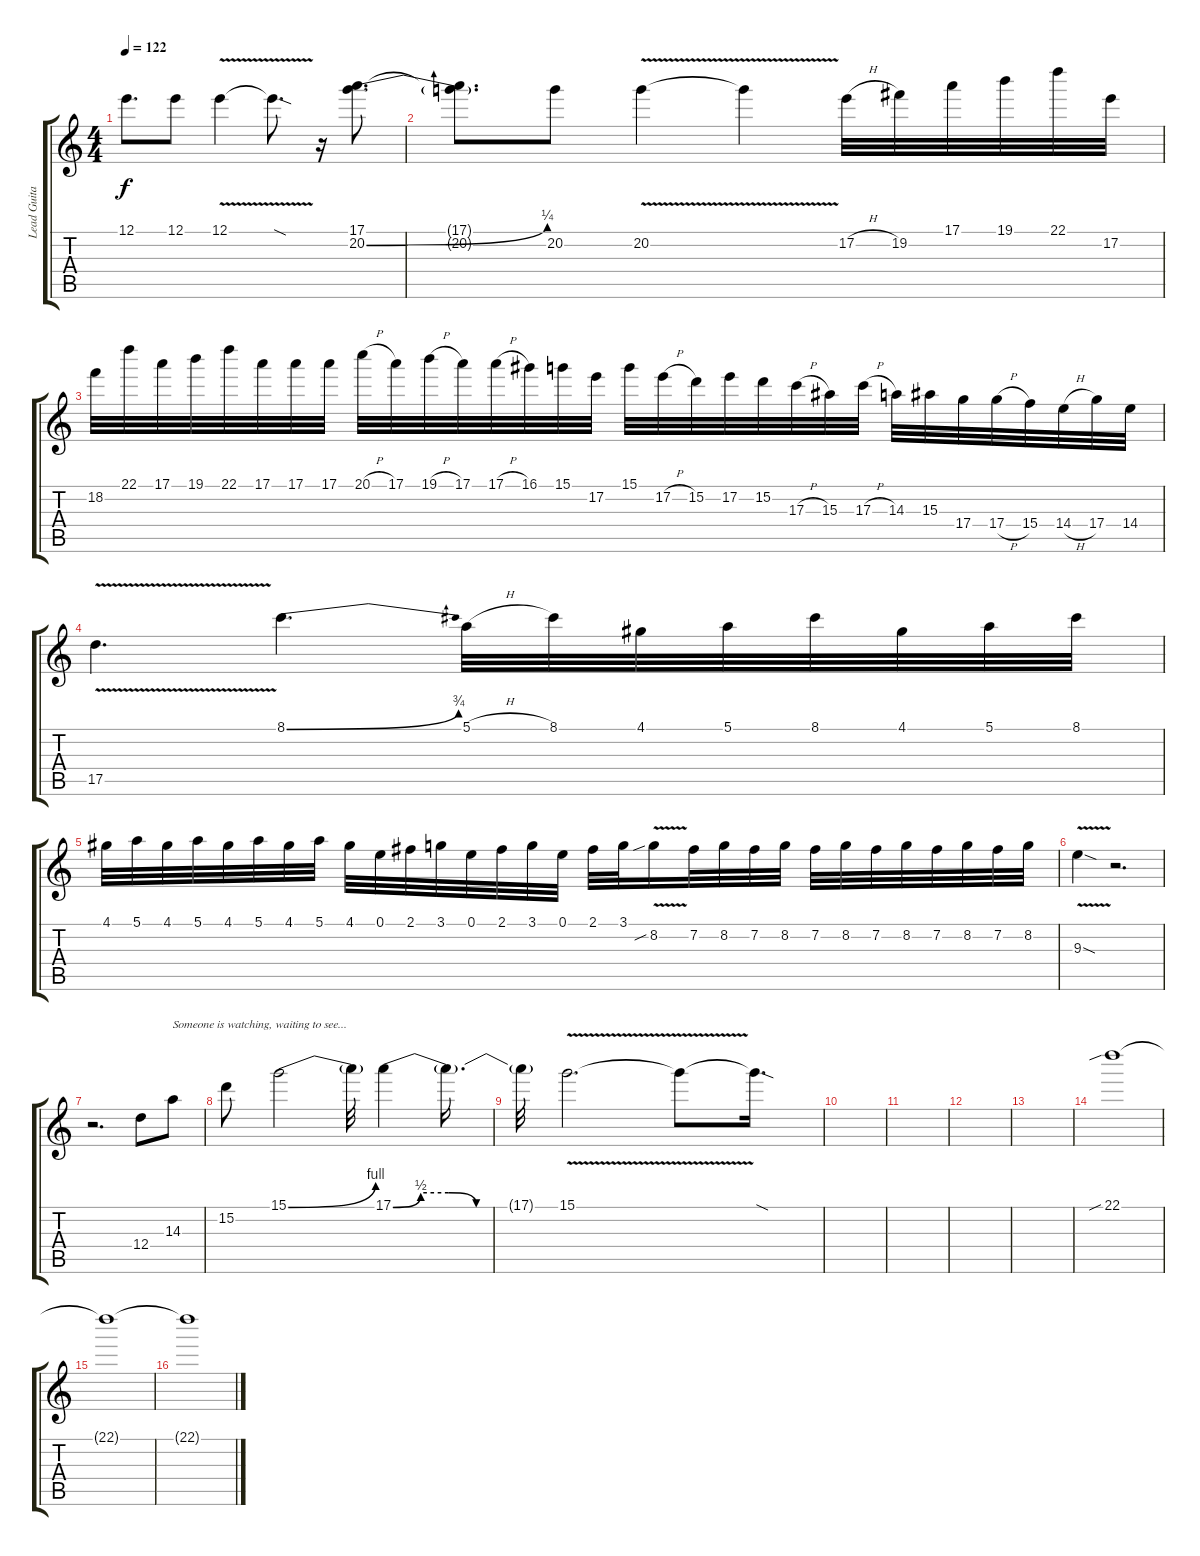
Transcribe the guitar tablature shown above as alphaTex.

\track ("Lead Guitar" "Lead Guita") {instrument overdrivenguitar}
\staff {score tabs}
\tuning (E4 B3 G3 D3 A2 E2) {hide}
\ts (4 4)
\tempo 122
\clef g2
\ks c
12.1{t}.8{d dy f} 12.1.8 12.1{v}.4 12.1{sod t}.8{d} r.16 (17.1 20.2{be (bend 0 0 60 1)}).8{d} |
(17.1{t} 20.2{t}).8{d} 20.2.8 20.2{v}.4 20.2{t}.4 17.2{h}.32 19.2.32 17.1.32 19.1.32 22.1.32 17.2.32 |
18.2.32 22.1.32 17.1.32 19.1.32 22.1.32 17.1.32 17.1.32 17.1.32 20.1{h}.32 17.1.32 19.1{h}.32 17.1.32 17.1{h}.32 16.1.32 15.1.32 17.2.32 15.1.32 17.2{h}.32 15.2.32 17.2.32 15.2.32 17.3{h}.32 15.3.32 17.3{h}.32 14.3.32 15.3.32 17.4.32 17.4{h}.32 15.4.32 14.4{h}.32 17.4.32 14.4.32 |
17.5{v}.4{d} 8.1{be (bend 0 0 60 3)}.4{d} 5.1{h}.32 8.1.32 4.1.32 5.1.32 8.1.32 4.1.32 5.1.32 8.1.32 |
4.1.32 5.1.32 4.1.32 5.1.32 4.1.32 5.1.32 4.1.32 5.1.32 4.1.32 0.1.32 2.1.32 3.1.32 0.1.32 2.1.32 3.1.32 0.1.32 2.1.32 3.1.32 8.2{v sib}.16 7.2.32 8.2.32 7.2.32 8.2.32 7.2.32 8.2.32 7.2.32 8.2.32 7.2.32 8.2.32 7.2.32 8.2.32 |
9.3{v sod}.4 r.2{d} |
r.2{d} 12.4.8 14.3.8{txt "Someone is watching, waiting to see..."} |
15.2.8 15.1{be (bend 0 0 60 4)}.2 15.1{t}.32 17.1{be (custom 0 0 10 2 20 2 30 0 60 0)}.4 17.1{t}.16{d} |
17.1{t}.32 15.1{v}.2{d} 15.1{t}.8 15.1{sod t}.16{d} |
|
|
|
|
22.1{sib}.1 |
22.1{t}.1 |
22.1{t}.1
